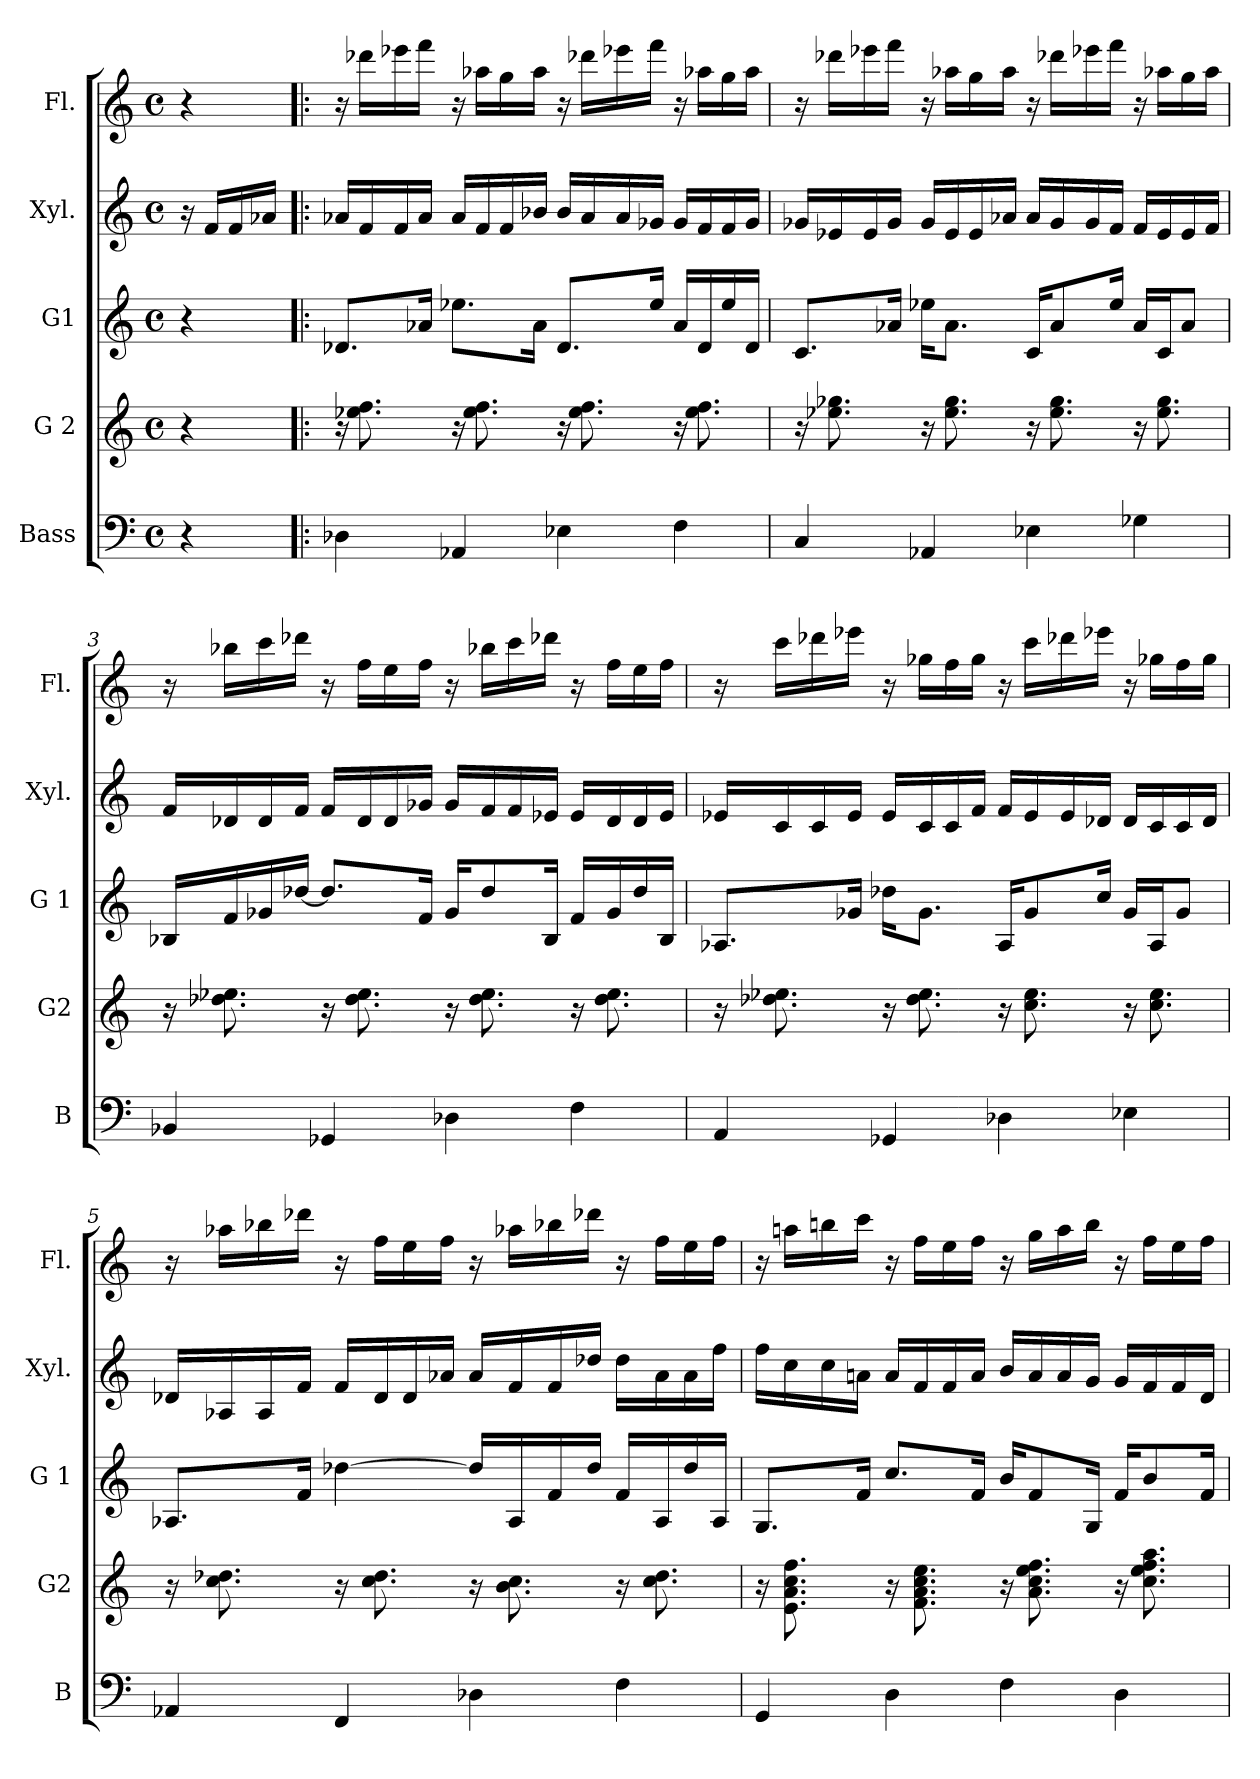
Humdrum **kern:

**kern	**kern	**kern	**kern	**kern
*part5	*part4	*part3	*part2	*part1
*staff5	*staff4	*staff3	*staff2	*staff1
*I"Bass	*I"G 2	*I"G1	*I"Xyl.	*I"Fl.
*I'B	*I'G2	*I'G 1	*I'Xyl.	*I'Fl.
*clefF4	*clefG2	*clefG2	*clefG2	*clefG2
*ITrd7c12	*ITrd7c12	*ITrd7c12	*	*
*k[]	*k[]	*k[]	*k[]	*k[]
*C:	*C:	*C:	*C:	*C:
*M4/4	*M4/4	*M4/4	*M4/4	*M4/4
*met(c)	*met(c)	*met(c)	*met(c)	*met(c)
=	=	=	=	=
4r	4r	4r	16r	4r
.	.	.	16f/LL	.
.	.	.	16f/	.
.	.	.	16a-X/JJ	.
=1!|:	=1!|:	=1!|:	=1!|:	=1!|:
4DD-X\	16r	8.D-X/L	16a-X/LL	16r
.	8.e-X\ 8.f\	.	16f/	16ddd-X\LL
.	.	.	16f/	16eee-X\
.	.	16A-X/Jk	16a-/JJ	16fff\JJ
4AAA-X/	16r	8.e-X\L	16a-/LL	16r
.	8.e-\ 8.f\	.	16f/	16aa-X\LL
.	.	.	16f/	16gg\
.	.	16A-\Jk	16b-X/JJ	16aa-\JJ
4EE-X\	16r	8.D-/L	16b-/LL	16r
.	8.e-\ 8.f\	.	16a-/	16ddd-X\LL
.	.	.	16a-/	16eee-X\
.	.	16e-/Jk	16g-X/JJ	16fff\JJ
4FF\	16r	16A-/LL	16g-/LL	16r
.	8.e-\ 8.f\	16D-/	16f/	16aa-X\LL
.	.	16e-/	16f/	16gg\
.	.	16D-/JJ	16g-/JJ	16aa-\JJ
=2	=2	=2	=2	=2
4CC/	16r	8.C/L	16g-X/LL	16r
.	8.e-X\ 8.g-X\	.	16e-X/	16ddd-X\LL
.	.	.	16e-/	16eee-X\
.	.	16A-X/Jk	16g-/JJ	16fff\JJ
4AAA-X/	16r	16e-X\KL	16g-/LL	16r
.	8.e-\ 8.g-\	8.A-\J	16e-/	16aa-X\LL
.	.	.	16e-/	16gg\
.	.	.	16a-X/JJ	16aa-\JJ
4EE-X\	16r	16C/KL	16a-/LL	16r
.	8.e-\ 8.g-\	8A-/	16g-/	16ddd-X\LL
.	.	.	16g-/	16eee-X\
.	.	16e-/Jk	16f/JJ	16fff\JJ
4GG-X\	16r	16A-/LL	16f/LL	16r
.	8.e-\ 8.g-\	16C/J	16e-/	16aa-X\LL
.	.	8A-/J	16e-/	16gg\
.	.	.	16f/JJ	16aa-\JJ
!!LO:LB:g=z
=3	=3	=3	=3	=3
4BBB-X/	16r	16BB-X/LL	16f/LL	16r
.	8.d-X\ 8.e-X\	16F/	16d-X/	16bb-X\LL
.	.	16G-X/	16d-/	16ccc\
.	.	[16d-X/JJ	16f/JJ	16ddd-X\JJ
4GGG-X/	16r	8.d-/L]	16f/LL	16r
.	8.d-\ 8.e-\	.	16d-/	16ff\LL
.	.	.	16d-/	16ee\
.	.	16F/Jk	16g-X/JJ	16ff\JJ
4DD-X\	16r	16G-/KL	16g-/LL	16r
.	8.d-\ 8.e-\	8d-/	16f/	16bb-X\LL
.	.	.	16f/	16ccc\
.	.	16BB-/Jk	16e-X/JJ	16ddd-X\JJ
4FF\	16r	16F/LL	16e-/LL	16r
.	8.d-\ 8.e-\	16G-/	16d-/	16ff\LL
.	.	16d-/	16d-/	16ee\
.	.	16BB-/JJ	16e-/JJ	16ff\JJ
=4	=4	=4	=4	=4
4AAA/	16r	8.AA-X/L	16e-X/LL	16r
.	8.d-X\ 8.e-X\	.	16c/	16ccc\LL
.	.	.	16c/	16ddd-X\
.	.	16G-X/Jk	16e-/JJ	16eee-X\JJ
4GGG-X/	16r	16d-X\KL	16e-/LL	16r
.	8.d-\ 8.e-\	8.G-\J	16c/	16gg-X\LL
.	.	.	16c/	16ff\
.	.	.	16f/JJ	16gg-\JJ
4DD-X\	16r	16AA-/KL	16f/LL	16r
.	8.c\ 8.e-\	8G-/	16e-/	16ccc\LL
.	.	.	16e-/	16ddd-X\
.	.	16c/Jk	16d-X/JJ	16eee-X\JJ
4EE-X\	16r	16G-/LL	16d-/LL	16r
.	8.c\ 8.e-\	16AA-/J	16c/	16gg-X\LL
.	.	8G-/J	16c/	16ff\
.	.	.	16d-/JJ	16gg-\JJ
!!LO:PB:g=z
=5	=5	=5	=5	=5
4AAA-X/	16r	8.AA-X/L	16d-X/LL	16r
.	8.c\ 8.d-X\	.	16A-X/	16aa-X\LL
.	.	.	16A-/	16bb-X\
.	.	16F/Jk	16f/JJ	16ddd-X\JJ
4FFF/	16r	[4d-X\	16f/LL	16r
.	8.c\ 8.d-\	.	16d-/	16ff\LL
.	.	.	16d-/	16ee\
.	.	.	16a-X/JJ	16ff\JJ
4DD-X\	16r	16d-/LL]	16a-/LL	16r
.	8.B\ 8.c\	16AA-/	16f/	16aa-X\LL
.	.	16F/	16f/	16bb-X\
.	.	16d-/JJ	16dd-X/JJ	16ddd-X\JJ
4FF\	16r	16F/LL	16dd-\LL	16r
.	8.c\ 8.d-\	16AA-/	16a-\	16ff\LL
.	.	16d-/	16a-\	16ee\
.	.	16AA-/JJ	16ff\JJ	16ff\JJ
=6	=6	=6	=6	=6
4GGG/	16r	8.GG/L	16ff\LL	16r
.	8.E\ 8.A\ 8.c\ 8.f\	.	16cc\	16aan\LL
.	.	.	16cc\	16bbn\
.	.	16F/Jk	16an\JJ	16ccc\JJ
4DD\	16r	8.c/L	16a/LL	16r
.	8.F\ 8.A\ 8.c\ 8.e\	.	16f/	16ff\LL
.	.	.	16f/	16ee\
.	.	16F/Jk	16a/JJ	16ff\JJ
4FF\	16r	16B/KL	16b/LL	16r
.	8.A\ 8.c\ 8.e\ 8.f\	8F/	16a/	16gg\LL
.	.	.	16a/	16aa\
.	.	16GG/Jk	16g/JJ	16bb\JJ
4DD\	16r	16F/KL	16g/LL	16r
.	8.c\ 8.e\ 8.f\ 8.a\	8B/	16f/	16ff\LL
.	.	.	16f/	16ee\
.	.	16F/Jk	16d/JJ	16ff\JJ
=	=	=	=	=
*-	*-	*-	*-	*-
